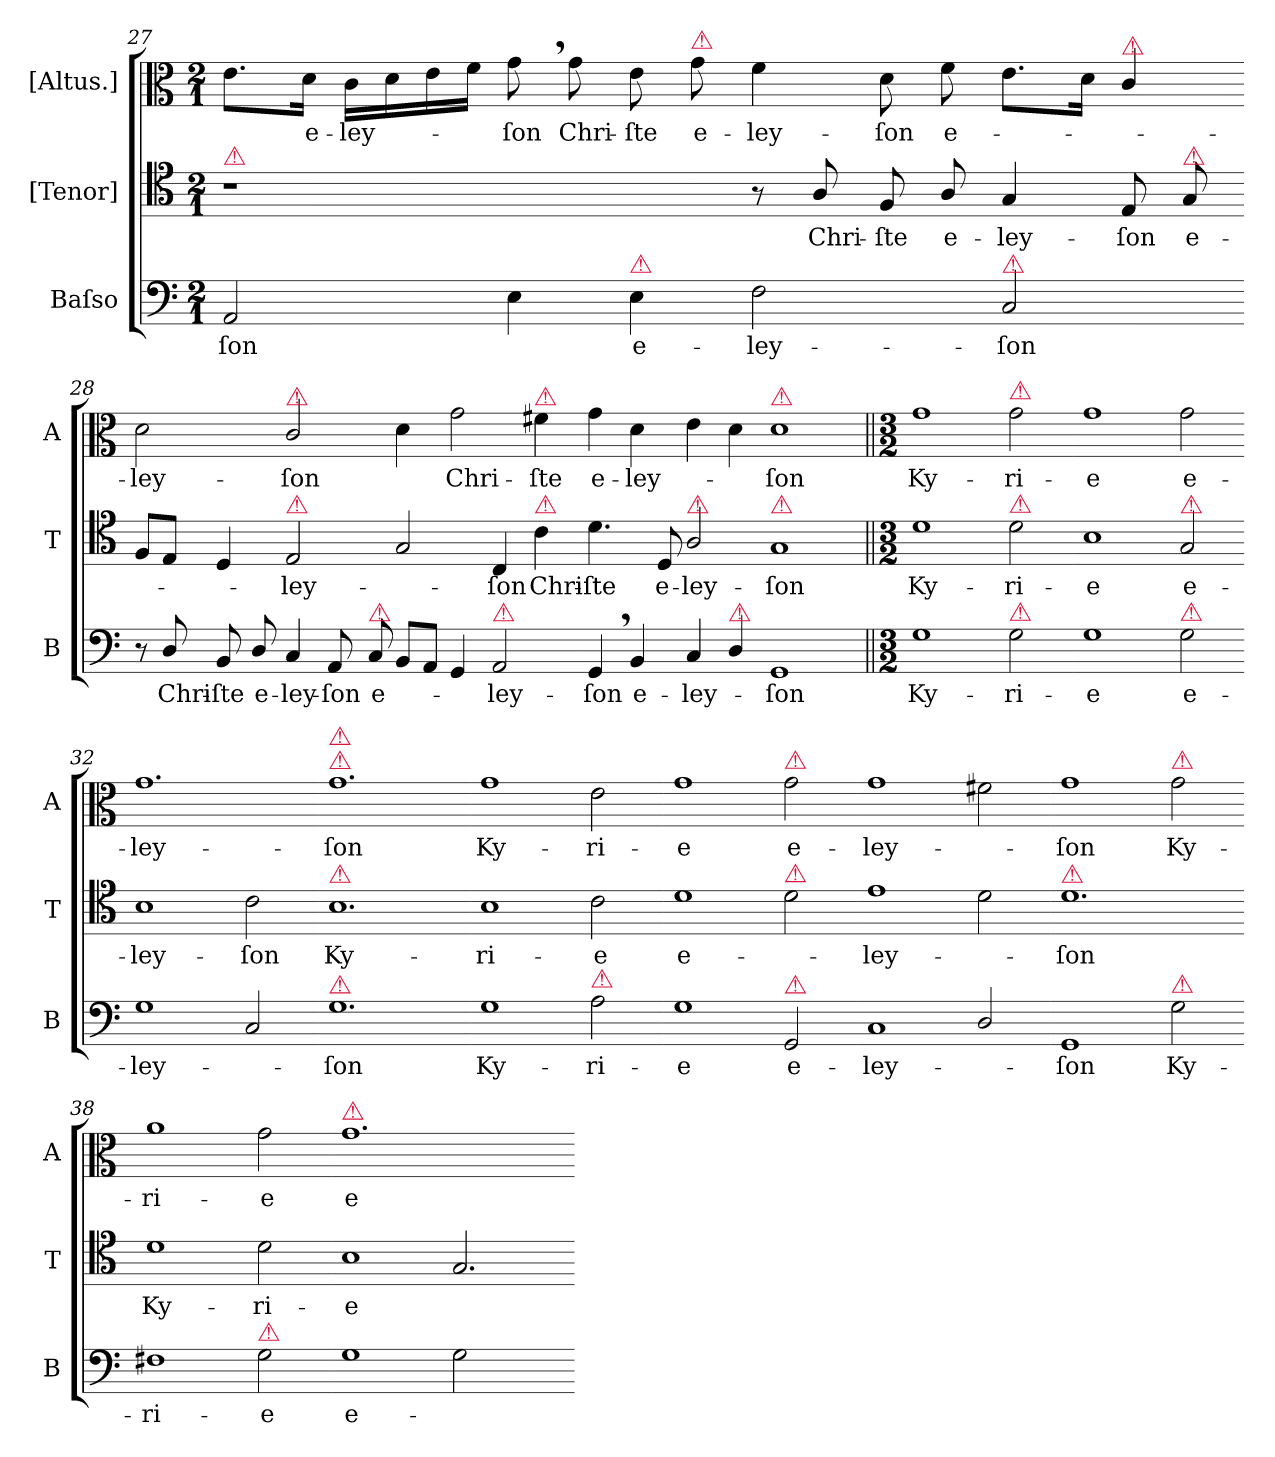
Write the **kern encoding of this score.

**kern	**text	**kern	**text	**kern	**text
*part3	*part3	*part2	*part2	*part1	*part1
*staff3	*staff3	*staff2	*staff2	*staff1	*staff1
*I"Baſso	*	*I"[Tenor]	*	*I"[Altus.]	*
*I'B	*	*I'T	*	*I'A	*
*clefF4	*	*clefC4	*	*clefC3	*
*k[]	*	*k[]	*	*k[]	*
*M2/1	*	*M2/1	*	*M2/1	*
=27	=27	=27	=27	=27	=27
!	!	!LO:TX:a:color=crimson:t=⚠	!	!	!
2AA/	-ſon	1r	.	8.e\L	.
.	.	.	.	16d\Jk	e-
.	.	.	.	16c\LL	-ley-
.	.	.	.	16d\	.
.	.	.	.	16e\	.
.	.	.	.	16f\JJ	.
4E\	.	.	.	8g,\	-ſon
.	.	.	.	8g\	Chri-
!LO:TX:a:color=crimson:t=⚠	!	!	!	!	!
4E\	e-	.	.	8e\	-ſte
!	!	!	!	!LO:TX:a:color=crimson:t=⚠	!
.	.	.	.	8g\	e-
2F\	-ley-	8r	.	4f\	-ley-
.	.	8A/	Chri-	.	.
.	.	8F/	-ſte	8d\	-ſon
.	.	8A/	e-	8f\	e-
!LO:TX:a:color=crimson:t=⚠	!	!	!	!	!
2C/	-ſon	4G/	-ley-	8.e\L	.
.	.	.	.	16d\Jk	.
!	!	!	!	!LO:TX:a:color=crimson:t=⚠	!
.	.	8E/	-ſon	4c/	.
!	!	!LO:TX:a:color=crimson:t=⚠	!	!	!
.	.	8G/	e-	.	.
=28-	=28-	=28-	=28-	=28-	=28-
8r	.	8F/L	.	2d\	-ley-
8D/	Chri-	8E/J	.	.	.
8BB/	-ſte	4D/	.	.	.
8D/	e-	.	.	.	.
!	!	!	!	!LO:TX:a:color=crimson:t=⚠	!
!	!	!LO:TX:a:color=crimson:t=⚠	!	!	!
4C/	-ley-	2E/	-ley-	2c/	-ſon
8AA/	-ſon	.	.	.	.
!LO:TX:a:color=crimson:t=⚠	!	!	!	!	!
8C/	e-	.	.	.	.
8BB/L	.	2G/	.	4d\	.
8AA/J	.	.	.	.	.
!	!	!	!	!	!LO:LY:i
4GG/	.	.	.	2g\	Chri-
!LO:TX:a:color=crimson:t=⚠	!	!	!	!	!
2AA/	-ley-	4C/	-ſon	.	.
!	!	!	!	!LO:TX:a:color=crimson:t=⚠	!
!	!	!LO:TX:a:color=crimson:t=⚠	!	!	!
!	!	!	!LO:LY:i	!	!LO:LY:i
.	.	4c\	Chri-	4f#X\	-ſte
=29-	=29-	=29-	=29-	=29-	=29-
!	!	!	!LO:LY:i	!	!LO:LY:i
4GG,</	-ſon	4.d\	-ſte	4g\	e-
!	!	!	!	!	!LO:LY:i
4BB/	e-	.	.	4d\	-ley-
!	!	!	!LO:LY:i	!	!
.	.	8D/	e-	.	.
!	!	!LO:TX:a:color=crimson:t=⚠	!	!	!
!	!	!	!LO:LY:i	!	!
4C/	-ley-	2A/	-ley-	4e\	.
!LO:TX:a:color=crimson:t=⚠	!	!	!	!	!
4D/	.	.	.	4d\	.
!	!	!	!	!LO:TX:a:color=crimson:t=⚠	!
!	!	!LO:TX:a:color=crimson:t=⚠	!	!	!
!	!	!	!LO:LY:i	!	!LO:LY:i
1GG	-ſon	1G	-ſon	1d	-ſon
=30||	=30||	=30||	=30||	=30||	=30||
*M3/2	*	*M3/2	*	*M3/2	*
1G	Ky-	1d	Ky-	1g	Ky-
!	!	!	!	!LO:TX:a:color=crimson:t=⚠	!
!	!	!LO:TX:a:color=crimson:t=⚠	!	!	!
!LO:TX:a:color=crimson:t=⚠	!	!	!	!	!
2G\	-ri-	2d\	-ri-	2g\	-ri-
=31-	=31-	=31-	=31-	=31-	=31-
1G	-e	1B	-e	1g	-e
!	!	!LO:TX:a:color=crimson:t=⚠	!	!	!
!LO:TX:a:color=crimson:t=⚠	!	!	!	!	!
2G\	e-	2G/	e-	2g\	e-
=32-	=32-	=32-	=32-	=32-	=32-
1G	-ley-	1B	-ley-	1.g	-ley-
2C/	.	2c\	-ſon	.	.
=33-	=33-	=33-	=33-	=33-	=33-
!	!	!	!	!LO:TX:a:color=crimson:t=⚠	!
!	!	!	!	!LO:TX:a:color=crimson:t=⚠	!
!	!	!LO:TX:a:color=crimson:t=⚠	!	!	!
!LO:TX:a:color=crimson:t=⚠	!	!	!	!	!
!	!	!	!LO:LY:i	!	!
1.G	-ſon	1.B	Ky-	1.g	-ſon
=34-	=34-	=34-	=34-	=34-	=34-
!	!LO:LY:i	!	!LO:LY:i	!	!LO:LY:i
1G	Ky-	1B	-ri-	1g	Ky-
!LO:TX:a:color=crimson:t=⚠	!	!	!	!	!
!	!LO:LY:i	!	!LO:LY:i	!	!LO:LY:i
2A\	-ri-	2c\	-e	2e\	-ri-
=35-	=35-	=35-	=35-	=35-	=35-
!	!LO:LY:i	!	!LO:LY:i	!	!LO:LY:i
1G	-e	1d	e-	1g	-e
!	!	!	!	!LO:TX:a:color=crimson:t=⚠	!
!	!	!LO:TX:a:color=crimson:t=⚠	!	!	!
!LO:TX:a:color=crimson:t=⚠	!	!	!	!	!
!	!LO:LY:i	!	!	!	!LO:LY:i
2GG/	e-	2d\	.	2g\	e-
=36-	=36-	=36-	=36-	=36-	=36-
!	!LO:LY:i	!	!LO:LY:i	!	!LO:LY:i
1C	-ley-	1e	-ley-	1g	-ley-
2D/	.	2d\	.	2f#X\	.
=37-	=37-	=37-	=37-	=37-	=37-
!	!	!LO:TX:a:color=crimson:t=⚠	!	!	!
!	!LO:LY:i	!	!LO:LY:i	!	!LO:LY:i
1GG	-ſon	1.d	-ſon	1g	-ſon
!	!	!	!	!LO:TX:a:color=crimson:t=⚠	!
!LO:TX:a:color=crimson:t=⚠	!	!	!	!	!
2G\	Ky-	.	.	2g\	Ky-
=38-	=38-	=38-	=38-	=38-	=38-
1F#X	-ri-	1d	Ky-	1a	-ri-
!LO:TX:a:color=crimson:t=⚠	!	!	!	!	!
2G\	-e	2d\	-ri-	2g\	-e
=39-	=39-	=39-	=39-	=39-	=39-
!	!	!	!	!LO:TX:a:color=crimson:t=⚠	!
1G	e-	1B	-e	1.g	e-
2G\	.	2.G/	.	.	.
4ryy	.	.	.	4ryy	.
=-	=-	=-	=-	=-	=-
*-	*-	*-	*-	*-	*-
